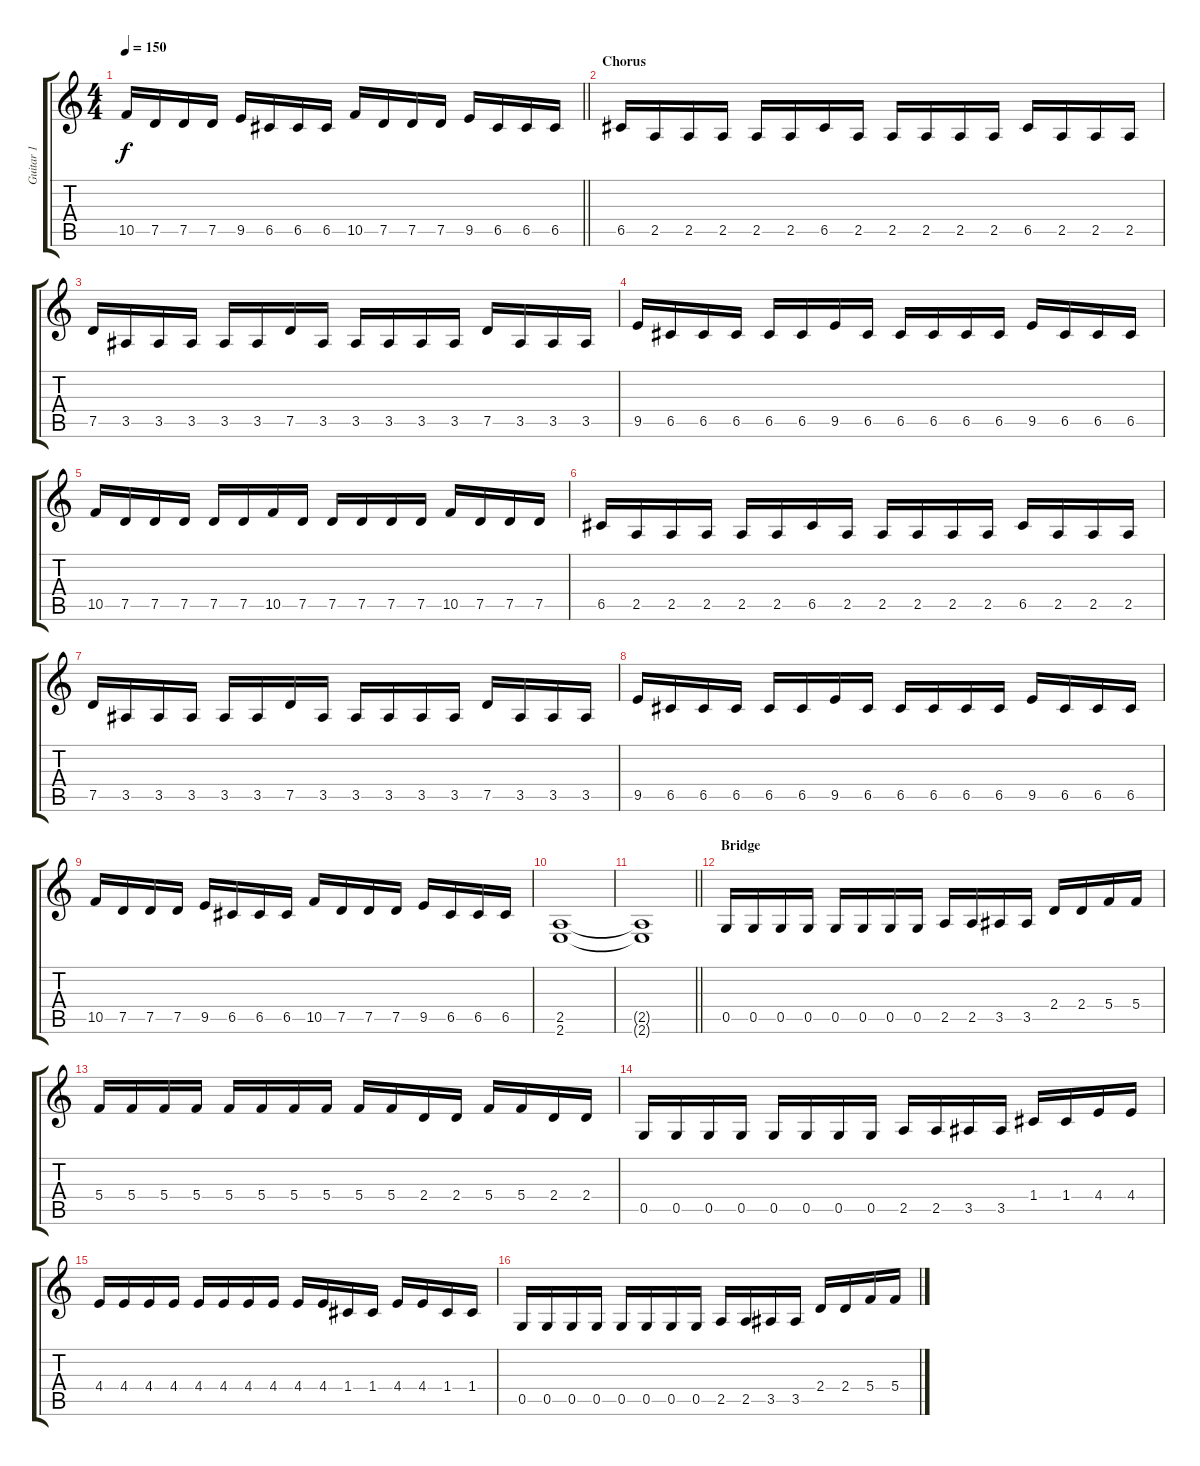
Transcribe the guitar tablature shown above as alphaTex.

\track ("Guitar 1" "Guitar 1") {instrument distortionguitar}
\staff {score tabs}
\tuning (D4 A3 F3 C3 G2 D2) {hide}
\ts (4 4)
\tempo 150
\clef g2
\barLineRight lightlight
\ks c
10.5.16{dy f} 7.5.16 7.5.16 7.5.16 9.5.16 6.5.16 6.5.16 6.5.16 10.5.16 7.5.16 7.5.16 7.5.16 9.5.16 6.5.16 6.5.16 6.5.16 |
\section ("" "Chorus")
6.5.16 2.5.16 2.5.16 2.5.16 2.5.16 2.5.16 6.5.16 2.5.16 2.5.16 2.5.16 2.5.16 2.5.16 6.5.16 2.5.16 2.5.16 2.5.16 |
7.5.16 3.5.16 3.5.16 3.5.16 3.5.16 3.5.16 7.5.16 3.5.16 3.5.16 3.5.16 3.5.16 3.5.16 7.5.16 3.5.16 3.5.16 3.5.16 |
9.5.16 6.5.16 6.5.16 6.5.16 6.5.16 6.5.16 9.5.16 6.5.16 6.5.16 6.5.16 6.5.16 6.5.16 9.5.16 6.5.16 6.5.16 6.5.16 |
10.5.16 7.5.16 7.5.16 7.5.16 7.5.16 7.5.16 10.5.16 7.5.16 7.5.16 7.5.16 7.5.16 7.5.16 10.5.16 7.5.16 7.5.16 7.5.16 |
6.5.16 2.5.16 2.5.16 2.5.16 2.5.16 2.5.16 6.5.16 2.5.16 2.5.16 2.5.16 2.5.16 2.5.16 6.5.16 2.5.16 2.5.16 2.5.16 |
7.5.16 3.5.16 3.5.16 3.5.16 3.5.16 3.5.16 7.5.16 3.5.16 3.5.16 3.5.16 3.5.16 3.5.16 7.5.16 3.5.16 3.5.16 3.5.16 |
9.5.16 6.5.16 6.5.16 6.5.16 6.5.16 6.5.16 9.5.16 6.5.16 6.5.16 6.5.16 6.5.16 6.5.16 9.5.16 6.5.16 6.5.16 6.5.16 |
10.5.16 7.5.16 7.5.16 7.5.16 9.5.16 6.5.16 6.5.16 6.5.16 10.5.16 7.5.16 7.5.16 7.5.16 9.5.16 6.5.16 6.5.16 6.5.16 |
(2.5 2.6).1 |
\barLineRight lightlight
(2.5{t} 2.6{t}).1 |
\section ("" "Bridge")
0.5.16 0.5.16 0.5.16 0.5.16 0.5.16 0.5.16 0.5.16 0.5.16 2.5.16 2.5.16 3.5.16 3.5.16 2.4.16 2.4.16 5.4.16 5.4.16 |
5.4.16 5.4.16 5.4.16 5.4.16 5.4.16 5.4.16 5.4.16 5.4.16 5.4.16 5.4.16 2.4.16 2.4.16 5.4.16 5.4.16 2.4.16 2.4.16 |
0.5.16 0.5.16 0.5.16 0.5.16 0.5.16 0.5.16 0.5.16 0.5.16 2.5.16 2.5.16 3.5.16 3.5.16 1.4.16 1.4.16 4.4.16 4.4.16 |
4.4.16 4.4.16 4.4.16 4.4.16 4.4.16 4.4.16 4.4.16 4.4.16 4.4.16 4.4.16 1.4.16 1.4.16 4.4.16 4.4.16 1.4.16 1.4.16 |
0.5.16 0.5.16 0.5.16 0.5.16 0.5.16 0.5.16 0.5.16 0.5.16 2.5.16 2.5.16 3.5.16 3.5.16 2.4.16 2.4.16 5.4.16 5.4.16
